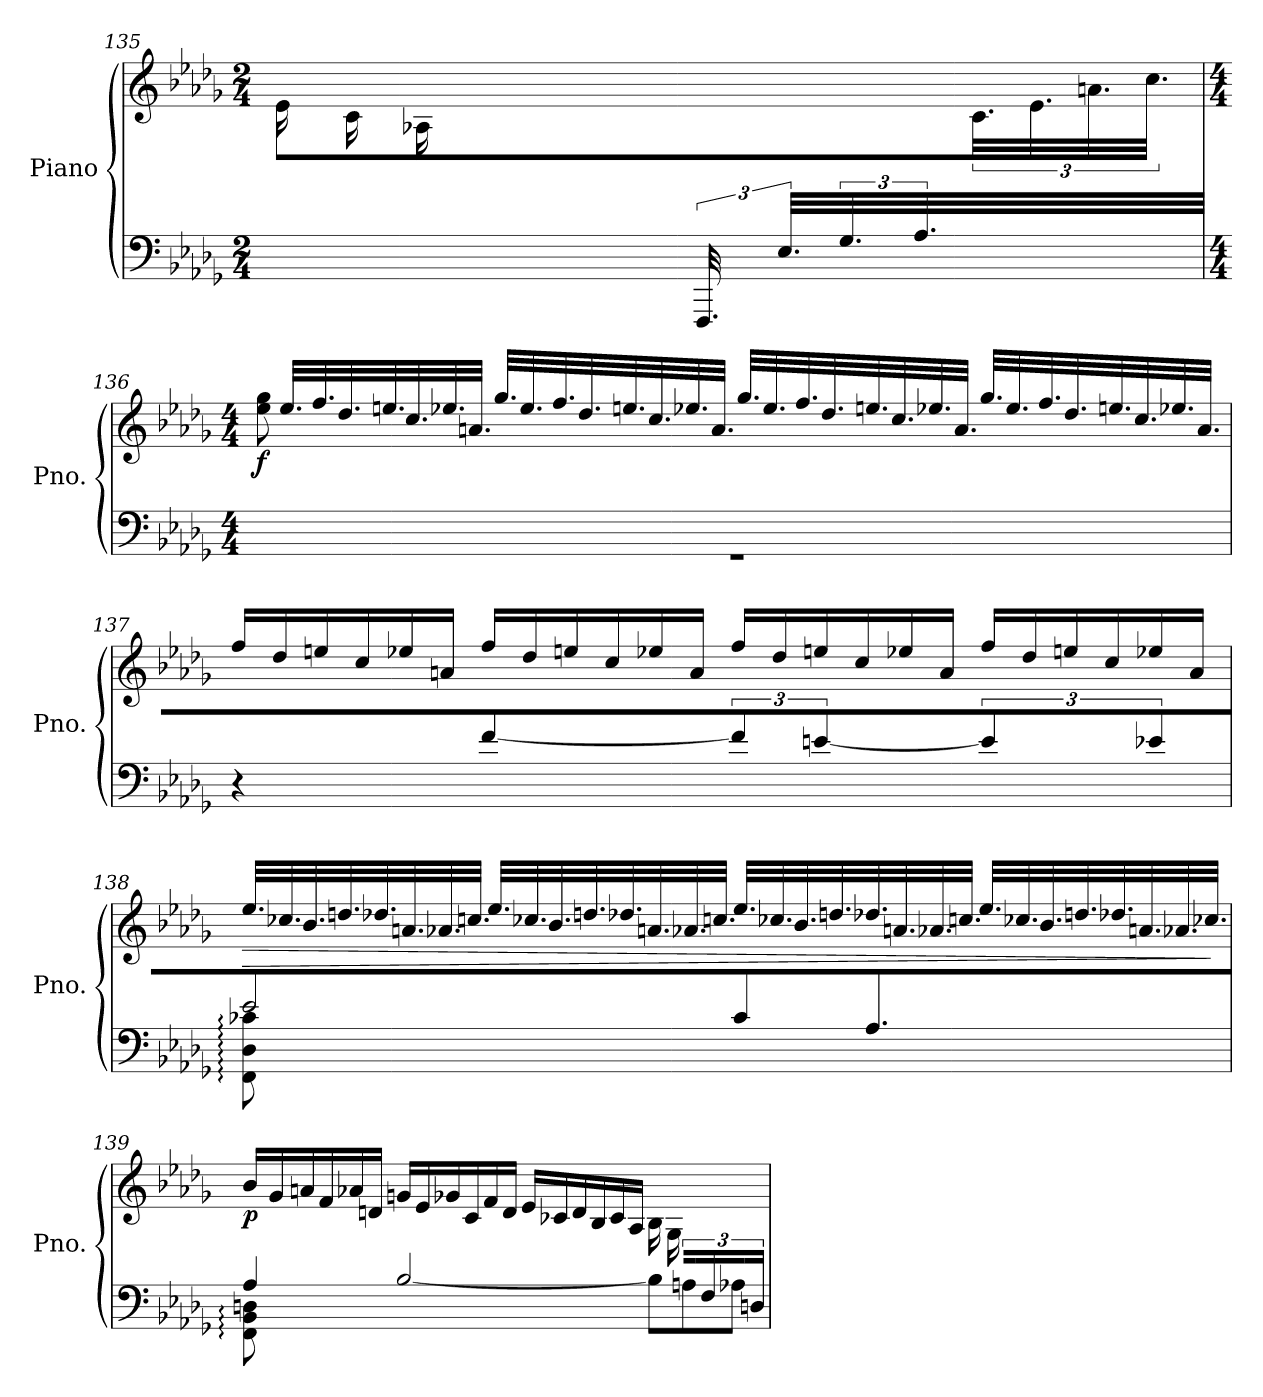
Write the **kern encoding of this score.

**kern	**kern	**dynam
*part1	*part1	*part1
*staff2	*staff1	*staff1/2
*I"Piano	*	*
*I'Pno.	*	*
!!LO:PB:g=z
*clefF4	*clefG2	*
*k[b-e-a-d-g-]	*k[b-e-a-d-g-]	*
*M2/4	*M2/4	*
=135	=135	=135
*^	*^	*
*	*^	*	*	*
*	*	*	*	*Xtuplet	*
4ryy	8ryy	8ryy	4e-/	24e-\LL	.
.	.	.	.	24c\	.
.	.	.	.	24A-X\	.
*	*	*Xtuplet	*	*	*
.	24An/	24An!yy	.	4.ryy	.
.	24E-/	24E-!yy	.	.	.
.	24FF/JJ	24FF!yy	.	.	.
48.FFF/	4ryy	32ryy	8ryy	.	.
48.E-/L	.	32E-!yy	.	.	.
48.G-/	.	32G-!yy	.	.	.
48.A/	.	32A!yy	.	.	.
8ryy	.	8ryy	48.c\	.	.
.	.	.	48.e-\	.	.
.	.	.	48.an\	.	.
.	.	.	48.cc\J	.	.
*v	*v	*v	*	*	*
=136	=136	=136	=136
*M4/4	*M4/4	*	*
!	!	!	!LO:DY:b
1rGG	48.ryy	8ee-\ 8gg-\	f
.	48.ee-/L	.	.
.	48.ff/	.	.
.	48.dd-/	.	.
.	48.een/	2..ryy	.
.	48.cc/	.	.
.	48.ee-X/	.	.
.	48.an/J	.	.
.	48.gg-/L	.	.
.	48.ee-/	.	.
.	48.ff/	.	.
.	48.dd-/	.	.
.	48.een/	.	.
.	48.cc/	.	.
.	48.ee-X/	.	.
.	48.a/J	.	.
.	48.gg-/L	.	.
.	48.ee-/	.	.
.	48.ff/	.	.
.	48.dd-/	.	.
.	48.een/	.	.
.	48.cc/	.	.
.	48.ee-X/	.	.
.	48.a/J	.	.
.	48.gg-/L	.	.
.	48.ee-/	.	.
.	48.ff/	.	.
.	48.dd-/	.	.
.	48.een/	.	.
.	48.cc/	.	.
.	48.ee-X/	.	.
.	48.a/J	.	.
*	*v	*v	*
=137	=137	=137
4r	24ff/L	.
.	24dd-/	.
.	24een/	.
.	24cc/	.
.	24ee-X/	.
.	24an/J	.
[4f\	24ff/L	.
.	24dd-/	.
.	24een/	.
.	24cc/	.
.	24ee-X/	.
.	24a/J	.
*tuplet	*	*
12f\]	24ff/L	.
.	24dd-/	.
[6en\	24een/	.
.	24cc/	.
.	24ee-X/	.
.	24a/J	.
6e\]	24ff/L	.
.	24dd-/	.
.	24een/	.
.	24cc/	.
12e-X\	24ee-X/	.
.	24a/J	.
!!LO:LB:g=z
=138	=138	=138
*^	*	*
*	*^	*	*
!	!	!	!	!LO:HP:b
2e-/	8FF\: 8D-\: 8c-X\:	32FF!yy	48.ee-/L	>
.	.	32D-yy	48.cc-X/	.
.	.	32c-!yy	48.b-/	.
.	.	32e-^!yy	48.ddn/	.
.	2..ryy	2..ryy	48.dd-X/	.
.	.	.	48.an/	.
.	.	.	48.a-X/	.
.	.	.	48.ccn/J	.
.	.	.	48.ee-/L	.
.	.	.	48.cc-X/	.
.	.	.	48.b-/	.
.	.	.	48.ddn/	.
.	.	.	48.dd-X/	.
.	.	.	48.an/	.
.	.	.	48.a-X/	.
.	.	.	48.ccn/J	.
8c-/	.	.	48.ee-/L	.
.	.	.	48.cc-X/	.
.	.	.	48.b-/	.
.	.	.	48.ddn/	.
4.A-/	.	.	48.dd-X/	.
.	.	.	48.an/	.
.	.	.	48.a-X/	.
.	.	.	48.ccn/J	.
.	.	.	48.ee-/L	.
.	.	.	48.cc-X/	.
.	.	.	48.b-/	.
.	.	.	48.ddn/	.
.	.	.	48.dd-X/	.
.	.	.	48.an/	.
.	.	.	48.a-X/	.
.	.	.	48.cc-X/J	.
*v	*v	*v	*	*
.	.	]
=139	=139	=139
*^	*	*
*	*^	*	*
*	*	*^	*	*
!	!	!	!	!	!LO:DY:b
6%5ryy	4A-/	8FF\: 8BB-\: 8Dn\:	32FF!yy	24b-/L	p
.	.	.	32BB-!yy	.	.
.	.	.	.	24g-/	.
.	.	.	32D!yy	.	.
.	.	.	.	24an/	.
.	.	.	32A-^!yy	.	.
.	.	2..ryy	2..ryy	24f/	.
.	.	.	.	24a-X/	.
.	.	.	.	24dn/J	.
.	[2B-/	.	.	24gn/L	.
.	.	.	.	24e-/	.
.	.	.	.	24g-X/	.
.	.	.	.	24c/	.
.	.	.	.	24f/	.
.	.	.	.	24d/J	.
.	.	.	.	24e-/L	.
.	.	.	.	24c-X/	.
.	.	.	.	24d/	.
.	.	.	.	24B-/	.
.	.	.	.	24c-/	.
.	.	.	.	24A-/J	.
*	*Xtuplet	*	*	*	*
.	12B-\L]	.	.	24B-\L	.
.	.	.	.	24G-\	.
24An/yy	12An\	.	.	6ryy	.
24F/	.	.	.	.	.
24A-X/yy	12A-X\J	.	.	.	.
24Dn/J	.	.	.	.	.
*v	*v	*v	*v	*	*
=	=	=
*-	*-	*-
